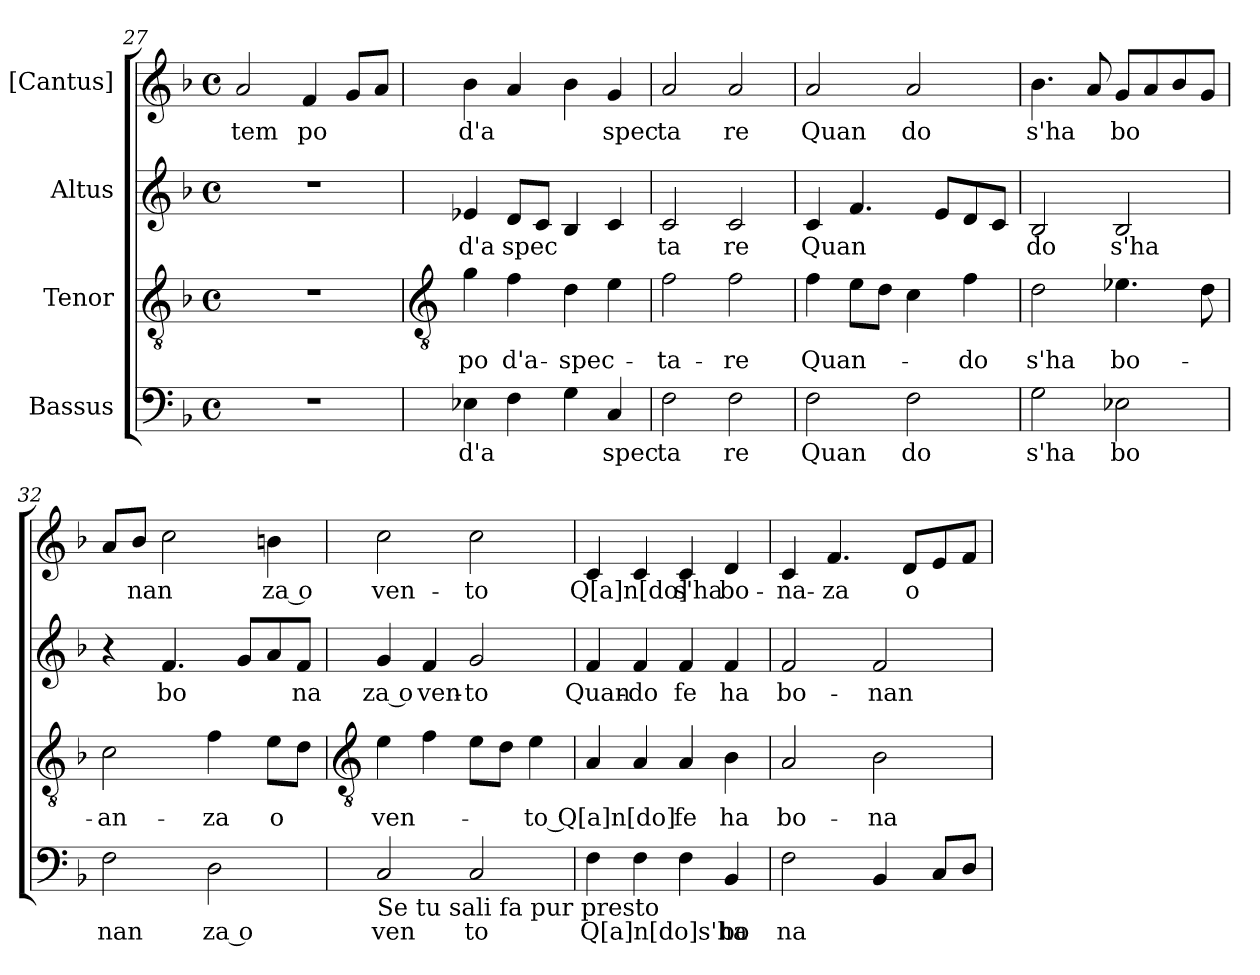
**kern	**text	**kern	**text	**kern	**text	**kern	**text
*part4	*part4	*part3	*part3	*part2	*part2	*part1	*part1
*staff4	*staff4	*staff3	*staff3	*staff2	*staff2	*staff1	*staff1
*I"Bassus	*	*I"Tenor	*	*I"Altus	*	*I"[Cantus]	*
*clefF4	*	*clefGv2	*	*clefG2	*	*clefG2	*
*k[b-]	*	*k[b-]	*	*k[b-]	*	*k[b-]	*
*F:	*	*F:	*	*F:	*	*F:	*
*M4/4	*	*M4/4	*	*M4/4	*	*M4/4	*
*met(c)	*	*met(c)	*	*met(c)	*	*met(c)	*
=27	=27	=27	=27	=27	=27	=27	=27
!	!	!	!	!	!	!	!LO:LY:b
1r	.	1r	.	1r	.	2a/	tem
!	!	!	!	!	!	!	!LO:LY:b
.	.	.	.	.	.	4f/	po
.	.	.	.	.	.	8g/L	.
.	.	.	.	.	.	8a/J	.
!!LO:LB:g=z
=28	=28	=28	=28	=28	=28	=28	=28
*	*	*clefGv2	*	*	*	*	*
!	!LO:LY:b	!	!LO:LY:b	!	!LO:LY:b	!	!LO:LY:b
4E-X\	d'a	4g\	po	4e-X/	d'a	4b-\	d'a
!	!	!	!LO:LY:b	!	!LO:LY:b	!	!
4F\	.	4f\	d'a-	8d/L	spec	4a/	.
.	.	.	.	8c/J	.	.	.
!	!	!	!LO:LY:b	!	!	!	!
4G\	.	4d\	-spec-	4B-/	.	4b-\	.
!	!LO:LY:b	!	!	!	!	!	!LO:LY:b
4C/	spec	4e\	.	4c/	.	4g/	spec
=29	=29	=29	=29	=29	=29	=29	=29
!	!LO:LY:b	!	!LO:LY:b	!	!LO:LY:b	!	!LO:LY:b
2F\	ta	2f\	-ta-	2c/	ta	2a/	ta
!	!LO:LY:b	!	!LO:LY:b	!	!LO:LY:b	!	!LO:LY:b
2F\	re	2f\	-re	2c/	re	2a/	re
=30	=30	=30	=30	=30	=30	=30	=30
!	!LO:LY:b	!	!LO:LY:b	!	!LO:LY:b	!	!LO:LY:b
2F\	Quan	4f\	Quan-	4c/	Quan	2a/	Quan
.	.	8e\L	.	4.f/	.	.	.
.	.	8d\J	.	.	.	.	.
!	!LO:LY:b	!	!	!	!	!	!LO:LY:b
2F\	do	4c\	.	.	.	2a/	do
.	.	.	.	8e/L	.	.	.
!	!	!	!LO:LY:b	!	!	!	!
.	.	4f\	-do	8d/	.	.	.
.	.	.	.	8c/J	.	.	.
=31	=31	=31	=31	=31	=31	=31	=31
!	!LO:LY:b	!	!LO:LY:b	!	!LO:LY:b	!	!LO:LY:b
2G\	s'ha	2d\	s'ha	2B-/	do	4.b-\	s'ha
.	.	.	.	.	.	8a/	.
!	!LO:LY:b	!	!LO:LY:b	!	!LO:LY:b	!	!LO:LY:b
2E-X\	bo	4.e-X\	bo-	2B-/	s'ha	8g/L	bo
.	.	.	.	.	.	8a/	.
.	.	.	.	.	.	8b-/	.
.	.	8d\	.	.	.	8g/J	.
=32	=32	=32	=32	=32	=32	=32	=32
!	!LO:LY:b	!	!LO:LY:b	!	!	!	!
2F\	nan	2c\	-an-	4r	.	8a/L	.
!	!	!	!	!	!	!	!LO:LY:b
.	.	.	.	.	.	8b-/J	nan
!	!	!	!	!	!LO:LY:b	!	!
.	.	.	.	4.f/	bo	2cc\	.
!	!LO:LY:b	!	!LO:LY:b	!	!	!	!
2D\	za o	4f\	-za	.	.	.	.
.	.	.	.	8g/L	.	.	.
!	!	!	!LO:LY:b	!	!	!	!LO:LY:b
.	.	8e\L	o	8a/	.	4bn\	za o
!	!	!	!	!	!LO:LY:b	!	!
.	.	8d\J	.	8f/J	na	.	.
!!LO:LB:g=z
=33	=33	=33	=33	=33	=33	=33	=33
*	*	*clefGv2	*	*	*	*	*
!LO:TX:b:t=Se tu sali fa pur presto	!	!	!	!	!	!	!
!	!LO:LY:b	!	!LO:LY:b	!	!LO:LY:b	!	!LO:LY:b
2C/	ven	4e\	ven-	4g/	za o	2cc\	ven-
!	!	!	!	!	!LO:LY:b	!	!
.	.	4f\	.	4f/	ven-	.	.
!	!LO:LY:b	!	!	!	!LO:LY:b	!	!LO:LY:b
2C/	to	8e\L	.	2g/	-to	2cc\	-to
.	.	8d\J	.	.	.	.	.
!	!	!	!LO:LY:b	!	!	!	!
.	.	4e\	-to Q[a]n[do]	.	.	.	.
=34	=34	=34	=34	=34	=34	=34	=34
!	!LO:LY:b	!	!	!	!LO:LY:b	!	!LO:LY:b
4F\	Q[a]n[do]s'ha	4A/	.	4f/	Quan-	4c/	Q[a]n[do]
!	!	!	!	!	!LO:LY:b	!	!
4F\	.	4A/	.	4f/	-do	4c/	.
!	!	!	!LO:LY:b	!	!LO:LY:b	!	!LO:LY:b
4F\	.	4A/	fe	4f/	fe	4c/	s'ha
!	!LO:LY:b	!	!LO:LY:b	!	!LO:LY:b	!	!LO:LY:b
4BB-/	bo	4B-\	ha	4f/	ha	4d/	bo-
=35	=35	=35	=35	=35	=35	=35	=35
!	!LO:LY:b	!	!LO:LY:b	!	!LO:LY:b	!	!LO:LY:b
2F\	na	2A/	bo-	2f/	bo-	4c/	-na-
!	!	!	!	!	!	!	!LO:LY:b
.	.	.	.	.	.	4.f/	-za
!	!	!	!LO:LY:b	!	!LO:LY:b	!	!
4BB-/	.	2B-\	-na-	2f/	-nan-	.	.
!	!	!	!	!	!	!	!LO:LY:b
.	.	.	.	.	.	8d/L	o
8C/L	.	.	.	.	.	8e/	.
8D/J	.	.	.	.	.	8f/J	.
=	=	=	=	=	=	=	=
*-	*-	*-	*-	*-	*-	*-	*-
